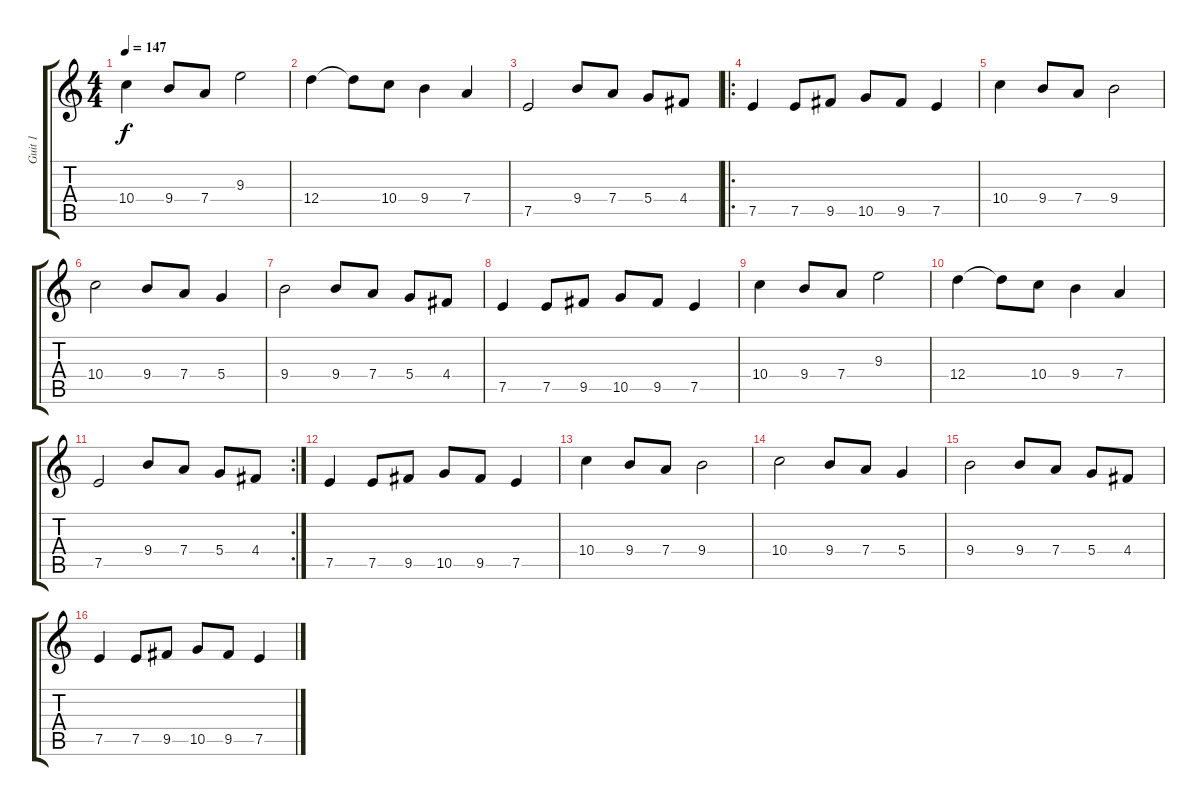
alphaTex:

\track ("Guit 1" "Guit 1") {instrument distortionguitar}
\staff {score tabs}
\tuning (E4 B3 G3 D3 A2 E2) {hide}
\ts (4 4)
\tempo 147
\clef g2
\ks c
10.4.4{dy f} 9.4.8 7.4.8 9.3.2 |
12.4.4 12.4{t}.8 10.4.8 9.4.4 7.4.4 |
7.5.2 9.4.8 7.4.8 5.4.8 4.4.8 |
\ro
7.5.4 7.5.8 9.5.8 10.5.8 9.5.8 7.5.4 |
10.4.4 9.4.8 7.4.8 9.4.2 |
10.4.2 9.4.8 7.4.8 5.4.4 |
9.4.2 9.4.8 7.4.8 5.4.8 4.4.8 |
7.5.4 7.5.8 9.5.8 10.5.8 9.5.8 7.5.4 |
10.4.4 9.4.8 7.4.8 9.3.2 |
12.4.4 12.4{t}.8 10.4.8 9.4.4 7.4.4 |
\rc 2
7.5.2 9.4.8 7.4.8 5.4.8 4.4.8 |
7.5.4 7.5.8 9.5.8 10.5.8 9.5.8 7.5.4 |
10.4.4 9.4.8 7.4.8 9.4.2 |
10.4.2 9.4.8 7.4.8 5.4.4 |
9.4.2 9.4.8 7.4.8 5.4.8 4.4.8 |
7.5.4 7.5.8 9.5.8 10.5.8 9.5.8 7.5.4
